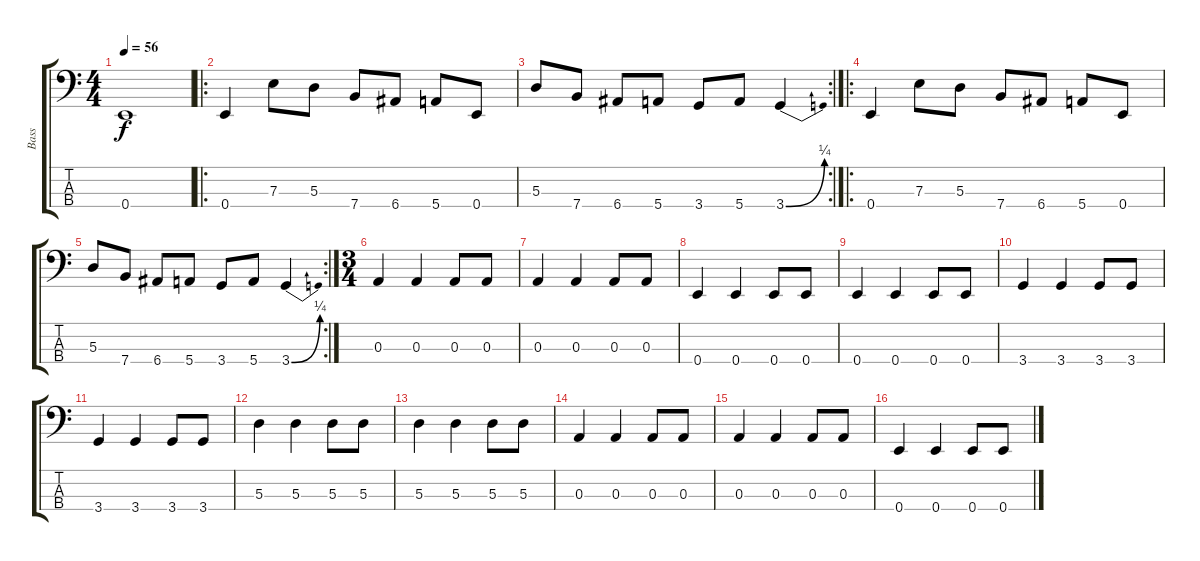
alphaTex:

\track ("Bass" "Bass") {instrument electricbasspick}
\staff {score tabs}
\tuning (G2 D2 A1 E1) {hide}
\ts (4 4)
\tempo 56
\clef f4
\ks c
0.4{t}.1{dy f} |
\ro
0.4.4 7.3.8 5.3.8 7.4.8 6.4.8 5.4.8 0.4.8 |
\rc 2
5.3.8 7.4.8 6.4.8 5.4.8 3.4.8 5.4.8 3.4{be (bend 0 0 60 1)}.4 |
\ro
0.4.4 7.3.8 5.3.8 7.4.8 6.4.8 5.4.8 0.4.8 |
\rc 2
5.3.8 7.4.8 6.4.8 5.4.8 3.4.8 5.4.8 3.4{be (bend 0 0 60 1)}.4 |
\ts (3 4)
0.3.4 0.3.4 0.3.8 0.3.8 |
0.3.4 0.3.4 0.3.8 0.3.8 |
0.4.4 0.4.4 0.4.8 0.4.8 |
0.4.4 0.4.4 0.4.8 0.4.8 |
3.4.4 3.4.4 3.4.8 3.4.8 |
3.4.4 3.4.4 3.4.8 3.4.8 |
5.3.4 5.3.4 5.3.8 5.3.8 |
5.3.4 5.3.4 5.3.8 5.3.8 |
0.3.4 0.3.4 0.3.8 0.3.8 |
0.3.4 0.3.4 0.3.8 0.3.8 |
0.4.4 0.4.4 0.4.8 0.4.8
